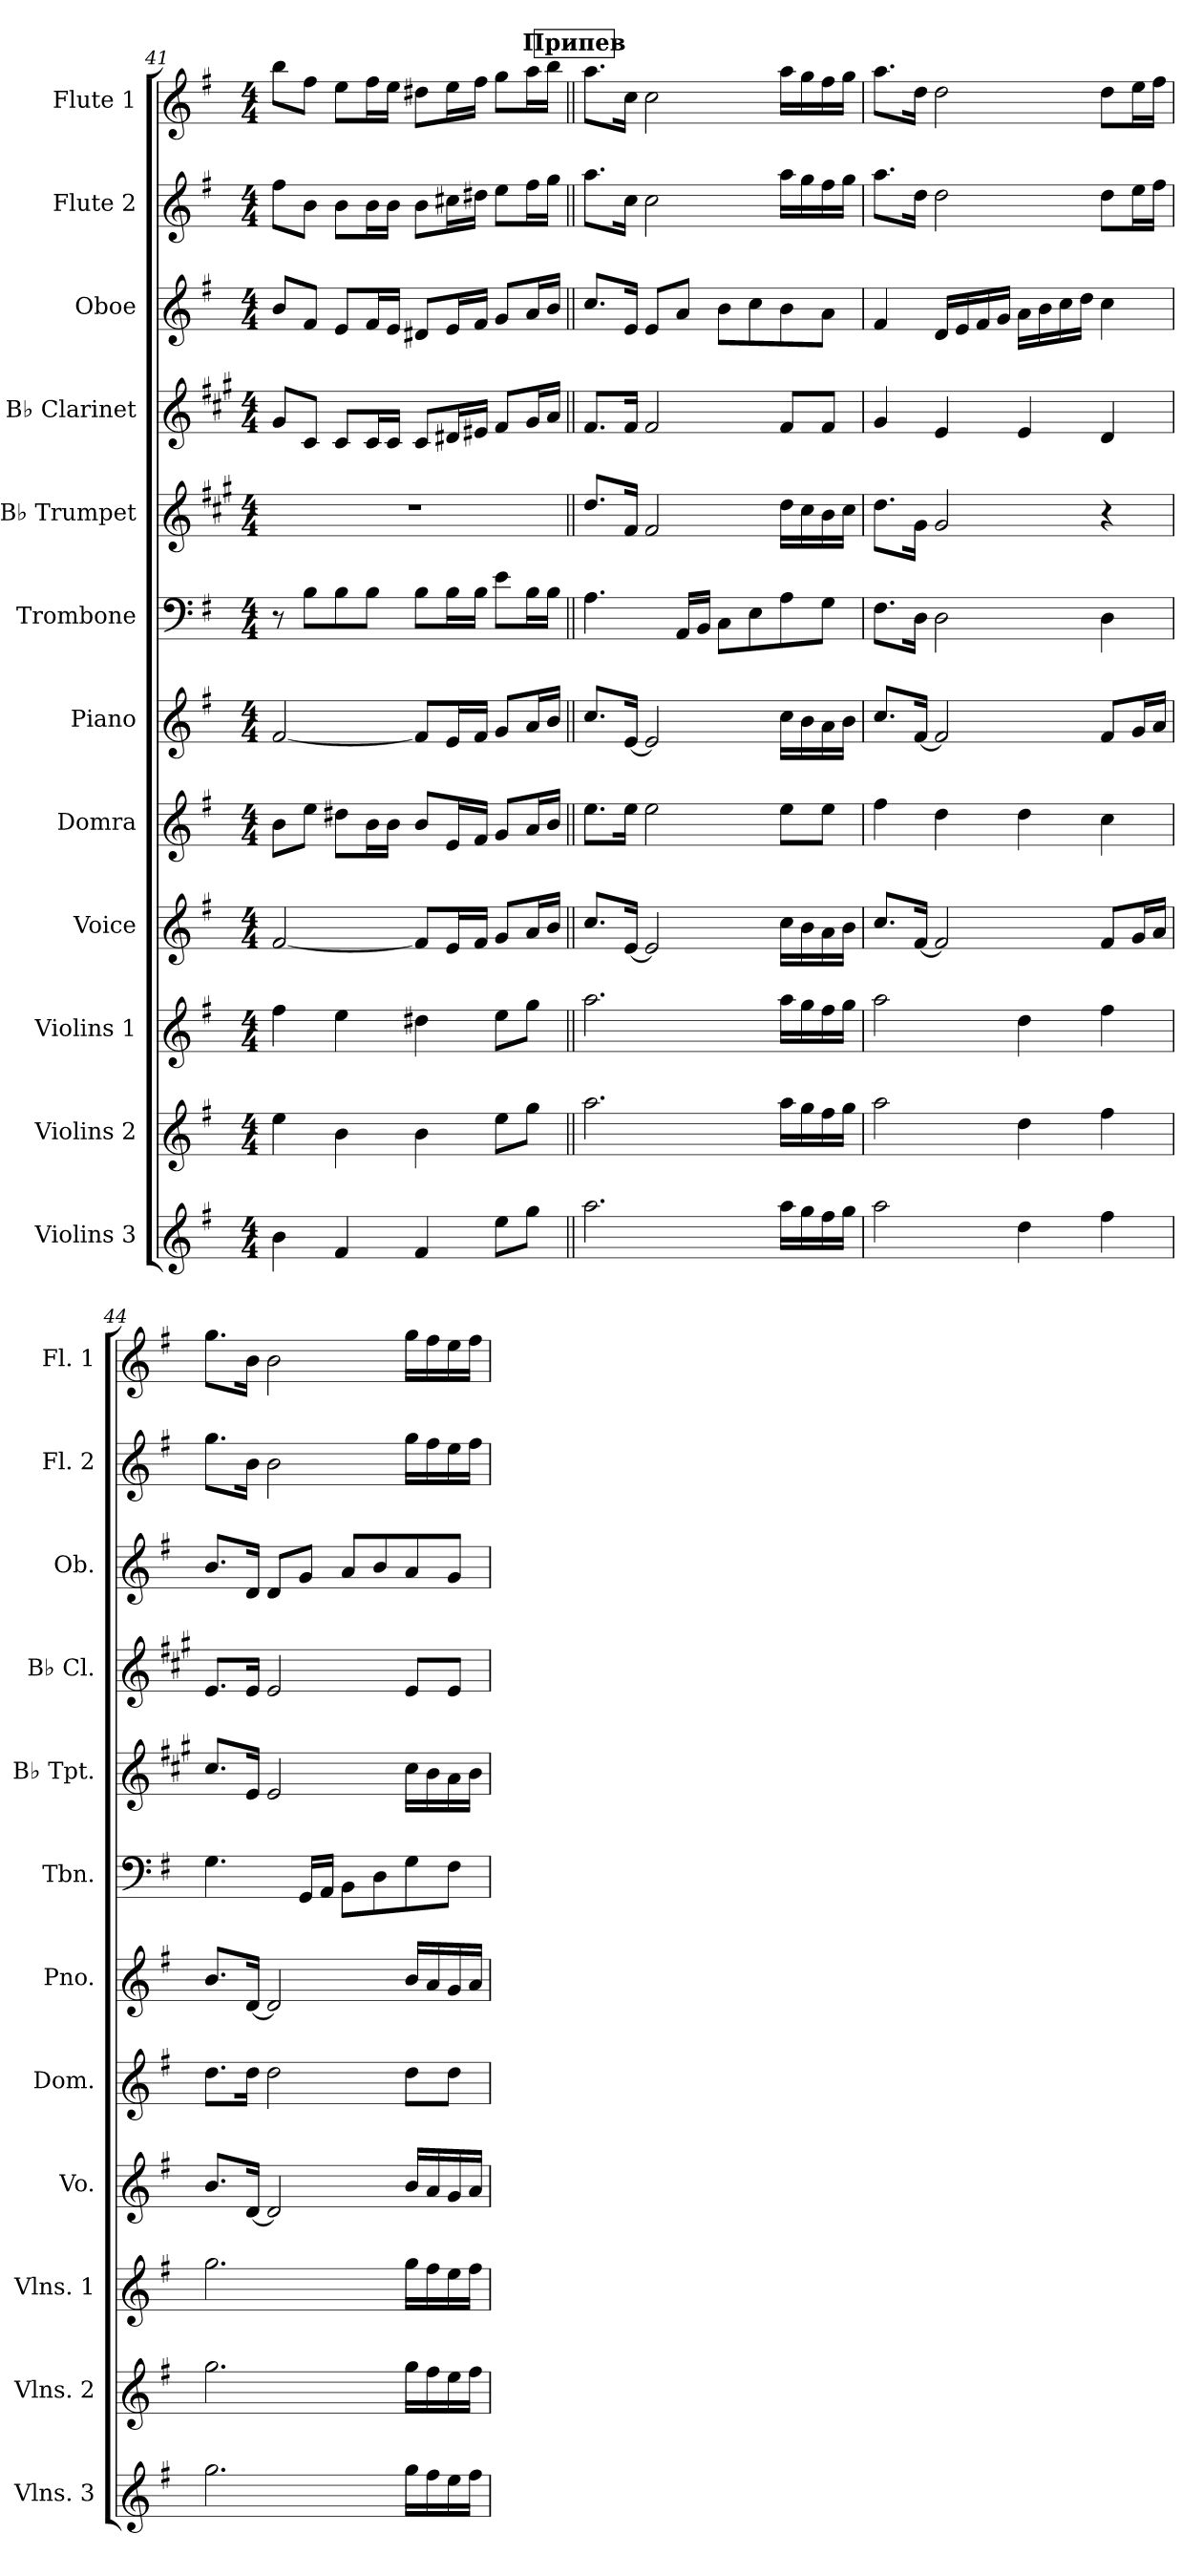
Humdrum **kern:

**kern	**kern	**kern	**kern	**kern	**kern	**kern	**kern	**kern	**kern	**kern	**kern
*part12	*part11	*part10	*part9	*part8	*part7	*part6	*part5	*part4	*part3	*part2	*part1
*staff12	*staff11	*staff10	*staff9	*staff8	*staff7	*staff6	*staff5	*staff4	*staff3	*staff2	*staff1
*I"Violins 3	*I"Violins 2	*I"Violins 1	*I"Voice	*I"Domra	*I"Piano	*I"Trombone	*I"B♭ Trumpet	*I"B♭ Clarinet	*I"Oboe	*I"Flute 2	*I"Flute 1
*I'Vlns. 3	*I'Vlns. 2	*I'Vlns. 1	*I'Vo.	*I'Dom.	*I'Pno.	*I'Tbn.	*I'B♭ Tpt.	*I'B♭ Cl.	*I'Ob.	*I'Fl. 2	*I'Fl. 1
!!LO:PB:g=z
*clefG2	*clefG2	*clefG2	*clefG2	*clefG2	*clefG2	*clefF4	*clefG2	*clefG2	*clefG2	*clefG2	*clefG2
*	*	*	*	*	*	*	*ITrd1c2	*ITrd1c2	*	*	*
*k[f#]	*k[f#]	*k[f#]	*k[f#]	*k[f#]	*k[f#]	*k[f#]	*k[f#]	*k[f#]	*k[f#]	*k[f#]	*k[f#]
*M4/4	*M4/4	*M4/4	*M4/4	*M4/4	*M4/4	*M4/4	*M4/4	*M4/4	*M4/4	*M4/4	*M4/4
=41	=41	=41	=41	=41	=41	=41	=41	=41	=41	=41	=41
4b\	4ee\	4ff#\	[2f#/	8b\L	[2f#/	8r	1r	8f#/L	8b/L	8ff#\L	8bb\L
.	.	.	.	8ee\J	.	8B\L	.	8B/J	8f#/J	8b\J	8ff#\J
4f#/	4b\	4ee\	.	8dd#X\L	.	8B\	.	8B/L	8e/L	8b\L	8ee\L
.	.	.	.	16b\L	.	8B\J	.	16B/L	16f#/L	16b\L	16ff#\L
.	.	.	.	16b\JJ	.	.	.	16B/JJ	16e/JJ	16b\JJ	16ee\JJ
4f#/	4b\	4dd#X\	8f#/L]	8b/L	8f#/L]	8B\L	.	8B/L	8d#X/L	8b\L	8dd#X\L
.	.	.	16e/L	16e/L	16e/L	16B\L	.	16c#X/L	16e/L	16cc#X\L	16ee\L
.	.	.	16f#/JJ	16f#/JJ	16f#/JJ	16B\JJ	.	16d#X/JJ	16f#/JJ	16dd#X\JJ	16ff#\JJ
8ee\L	8ee\L	8ee\L	8g/L	8g/L	8g/L	8e\L	.	8e/L	8g/L	8ee\L	8gg\L
8gg\J	8gg\J	8gg\J	16a/L	16a/L	16a/L	16B\L	.	16f#/L	16a/L	16ff#\L	16aa\L
.	.	.	16b/JJ	16b/JJ	16b/JJ	16B\JJ	.	16g/JJ	16b/JJ	16gg\JJ	16bb\JJ
!!LO:REH:place=s1:a:B:fs=14:t=Припев
=42||	=42||	=42||	=42||	=42||	=42||	=42||	=42||	=42||	=42||	=42||	=42||
2.aa\	2.aa\	2.aa\	8.cc/L	8.ee\L	8.cc/L	4.A\	8.cc/L	8.e/L	8.cc/L	8.aa\L	8.aa\L
.	.	.	[16e/Jk	16ee\Jk	[16e/Jk	.	16e/Jk	16e/Jk	16e/Jk	16cc\Jk	16cc\Jk
.	.	.	2e/]	2ee\	2e/]	.	2e/	2e/	8e/L	2cc\	2cc\
.	.	.	.	.	.	16AA/LL	.	.	8a/J	.	.
.	.	.	.	.	.	16BB/JJ	.	.	.	.	.
.	.	.	.	.	.	8C\L	.	.	8b\L	.	.
.	.	.	.	.	.	8E\	.	.	8cc\	.	.
16aa\LL	16aa\LL	16aa\LL	16cc\LL	8ee\L	16cc\LL	8A\	16cc\LL	8e/L	8b\	16aa\LL	16aa\LL
16gg\	16gg\	16gg\	16b\	.	16b\	.	16b\	.	.	16gg\	16gg\
16ff#\	16ff#\	16ff#\	16a\	8ee\J	16a\	8G\J	16a\	8e/J	8a\J	16ff#\	16ff#\
16gg\JJ	16gg\JJ	16gg\JJ	16b\JJ	.	16b\JJ	.	16b\JJ	.	.	16gg\JJ	16gg\JJ
!!LO:PB:g=z
=43	=43	=43	=43	=43	=43	=43	=43	=43	=43	=43	=43
2aa\	2aa\	2aa\	8.cc/L	4ff#\	8.cc/L	8.F#\L	8.cc\L	4f#/	4f#/	8.aa\L	8.aa\L
.	.	.	[16f#/Jk	.	[16f#/Jk	16D\Jk	16f#\Jk	.	.	16dd\Jk	16dd\Jk
.	.	.	2f#/]	4dd\	2f#/]	2D\	2f#/	4d/	16d/LL	2dd\	2dd\
.	.	.	.	.	.	.	.	.	16e/	.	.
.	.	.	.	.	.	.	.	.	16f#/	.	.
.	.	.	.	.	.	.	.	.	16g/JJ	.	.
4dd\	4dd\	4dd\	.	4dd\	.	.	.	4d/	16a\LL	.	.
.	.	.	.	.	.	.	.	.	16b\	.	.
.	.	.	.	.	.	.	.	.	16cc\	.	.
.	.	.	.	.	.	.	.	.	16dd\JJ	.	.
4ff#\	4ff#\	4ff#\	8f#/L	4cc\	8f#/L	4D\	4r	4c/	4cc\	8dd\L	8dd\L
.	.	.	16g/L	.	16g/L	.	.	.	.	16ee\L	16ee\L
.	.	.	16a/JJ	.	16a/JJ	.	.	.	.	16ff#\JJ	16ff#\JJ
=44	=44	=44	=44	=44	=44	=44	=44	=44	=44	=44	=44
2.gg\	2.gg\	2.gg\	8.b/L	8.dd\L	8.b/L	4.G\	8.b/L	8.d/L	8.b/L	8.gg\L	8.gg\L
.	.	.	[16d/Jk	16dd\Jk	[16d/Jk	.	16d/Jk	16d/Jk	16d/Jk	16b\Jk	16b\Jk
.	.	.	2d/]	2dd\	2d/]	.	2d/	2d/	8d/L	2b\	2b\
.	.	.	.	.	.	16GG/LL	.	.	8g/J	.	.
.	.	.	.	.	.	16AA/JJ	.	.	.	.	.
.	.	.	.	.	.	8BB\L	.	.	8a/L	.	.
.	.	.	.	.	.	8D\	.	.	8b/	.	.
16gg\LL	16gg\LL	16gg\LL	16b/LL	8dd\L	16b/LL	8G\	16b\LL	8d/L	8a/	16gg\LL	16gg\LL
16ff#\	16ff#\	16ff#\	16a/	.	16a/	.	16a\	.	.	16ff#\	16ff#\
16ee\	16ee\	16ee\	16g/	8dd\J	16g/	8F#\J	16g\	8d/J	8g/J	16ee\	16ee\
16ff#\JJ	16ff#\JJ	16ff#\JJ	16a/JJ	.	16a/JJ	.	16a\JJ	.	.	16ff#\JJ	16ff#\JJ
=	=	=	=	=	=	=	=	=	=	=	=
*-	*-	*-	*-	*-	*-	*-	*-	*-	*-	*-	*-
